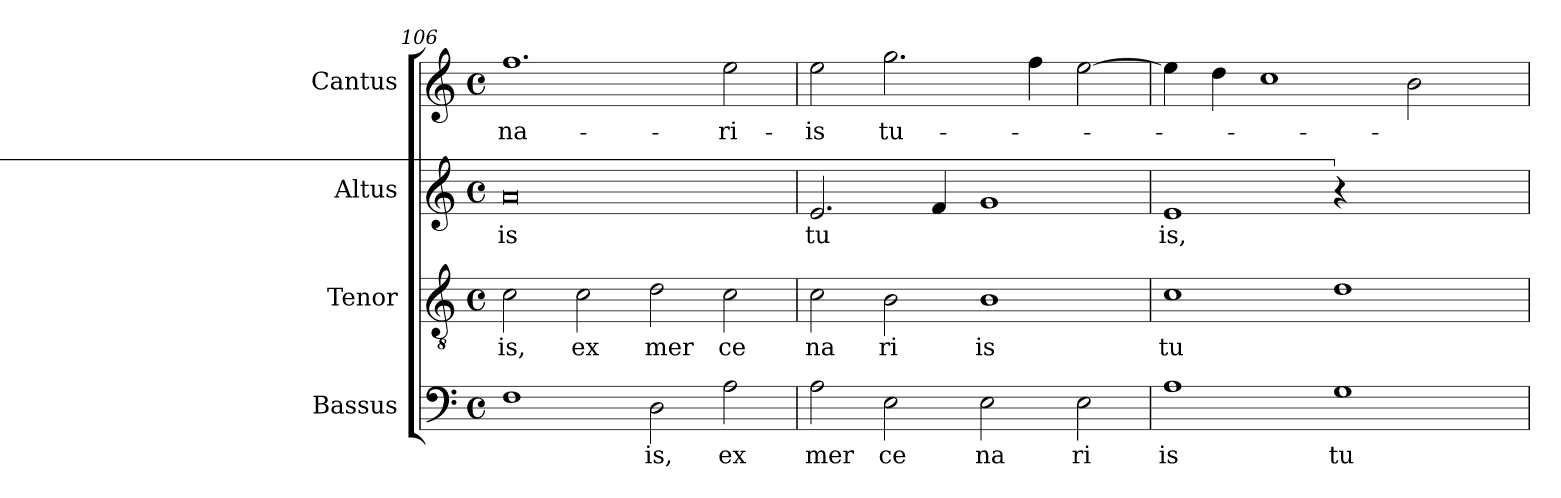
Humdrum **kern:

**kern	**text	**kern	**text	**kern	**text	**kern	**text
*part4	*part4	*part3	*part3	*part2	*part2	*part1	*part1
*staff4	*staff4	*staff3	*staff3	*staff2	*staff2	*staff1	*staff1
*I"Bassus	*	*I"Tenor	*	*I"Altus	*	*I"Cantus	*
*clefF4	*	*clefGv2	*	*clefG2	*	*clefG2	*
*	*	*	*	*k[]	*	*	*
*	*	*	*	*C:	*	*	*
*M4/4	*	*M4/4	*	*M4/4	*	*M4/4	*
*met(c)	*	*met(c)	*	*met(c)	*	*met(c)	*
=106	=106	=106	=106	=106	=106	=106	=106
!	!	!	!LO:LY:b:cj	!	!LO:LY:b:cj	!	!LO:LY:b:cj
1F	.	2c\	is,	0a	is	1.ff	-na-
!	!	!	!LO:LY:b:cj	!	!	!	!
.	.	2c\	ex	.	.	.	.
!	!LO:LY:b:cj	!	!LO:LY:b:cj	!	!	!	!
2D\	is,	2d\	mer	.	.	.	.
!	!LO:LY:b:cj	!	!LO:LY:b:cj	!	!	!	!LO:LY:b:cj
2A\	ex	2c\	ce	.	.	2ee\	-ri-
=107	=107	=107	=107	=107	=107	=107	=107
!	!LO:LY:b:cj	!	!LO:LY:b:cj	!	!LO:LY:b:cj	!	!LO:LY:b:cj
2A\	mer	2c\	na	2.e/	tu	2ee\	-is
!	!LO:LY:b:cj	!	!LO:LY:b:cj	!	!	!	!LO:LY:b:cj
2E\	ce	2B\	ri	.	.	2.gg\	tu-
.	.	.	.	4f/	.	.	.
!	!LO:LY:b:cj	!	!LO:LY:b:cj	!	!	!	!
2E\	na	1B	is	1g	.	.	.
.	.	.	.	.	.	4ff\	.
!	!LO:LY:b:cj	!	!	!	!	!	!
2E\	ri	.	.	.	.	[>2ee\	.
=108	=108	=108	=108	=108	=108	=108	=108
!	!LO:LY:b:cj	!	!LO:LY:b:cj	!	!LO:LY:b:cj	!	!
1A	is	1c	tu	1e	is,	4ee\]	.
.	.	.	.	.	.	4dd\	.
.	.	.	.	.	.	1cc	.
!	!LO:LY:b:cj	!	!	!LO:N:vis=1	!	!	!
1G	tu	1d	.	4%5r	.	.	.
.	.	.	.	.	.	2b\	.
4ryy	.	4ryy	.	.	.	4ryy	.
=	=	=	=	=	=	=	=
*-	*-	*-	*-	*-	*-	*-	*-
